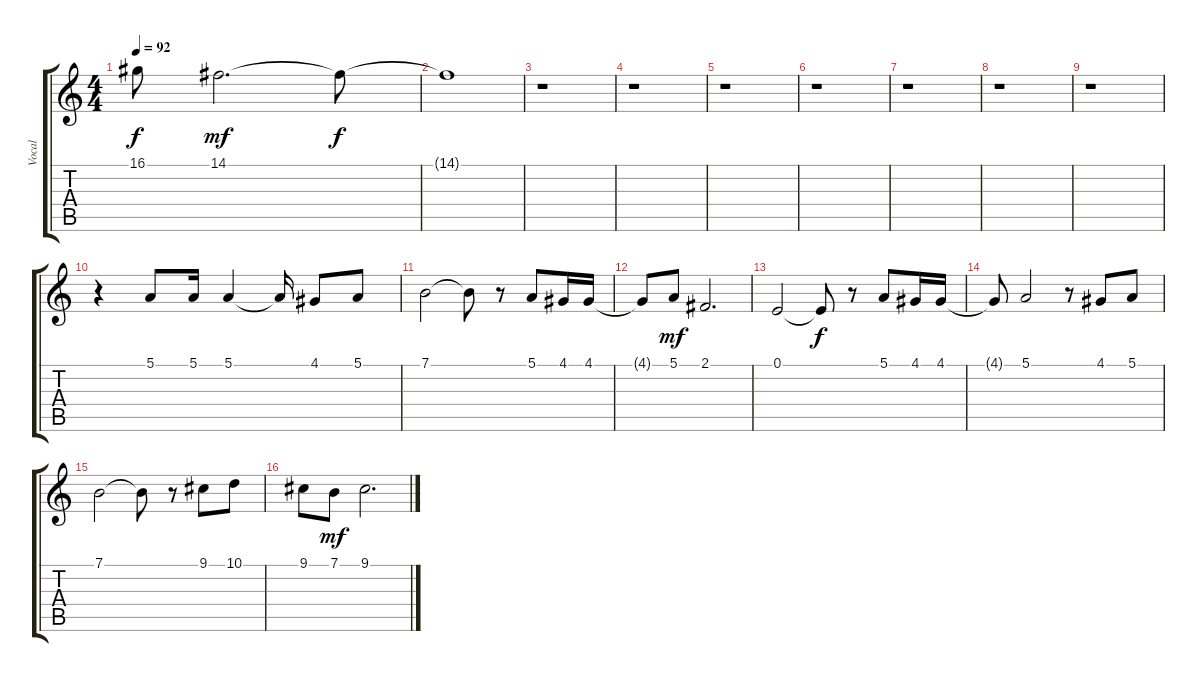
\track ("Vocal" "Vocal") {instrument fx5brightness}
\staff {score tabs}
\tuning (E4 B3 G3 D3 A2 E2) {hide}
\ts (4 4)
\tempo 92
\clef g2
\ks c
16.1.8{dy f} 14.1.2{d dy mf} 14.1{t}.8{dy f} |
14.1{t}.1 |
r.1 |
r.1 |
r.1 |
r.1 |
r.1 |
r.1 |
r.1 |
r.4 5.1.8 5.1.16 5.1.4 5.1{t}.16 4.1.8 5.1.8 |
7.1.2 7.1{t}.8 r.8 5.1.8 4.1.16 4.1.16 |
4.1{t}.8 5.1.8{dy mf} 2.1.2{d} |
0.1.2 0.1{t}.8{dy f} r.8 5.1.8 4.1.16 4.1.16 |
4.1{t}.8 5.1.2 r.8 4.1.8 5.1.8 |
7.1.2 7.1{t}.8 r.8 9.1.8 10.1.8 |
9.1.8 7.1.8{dy mf} 9.1.2{d}
